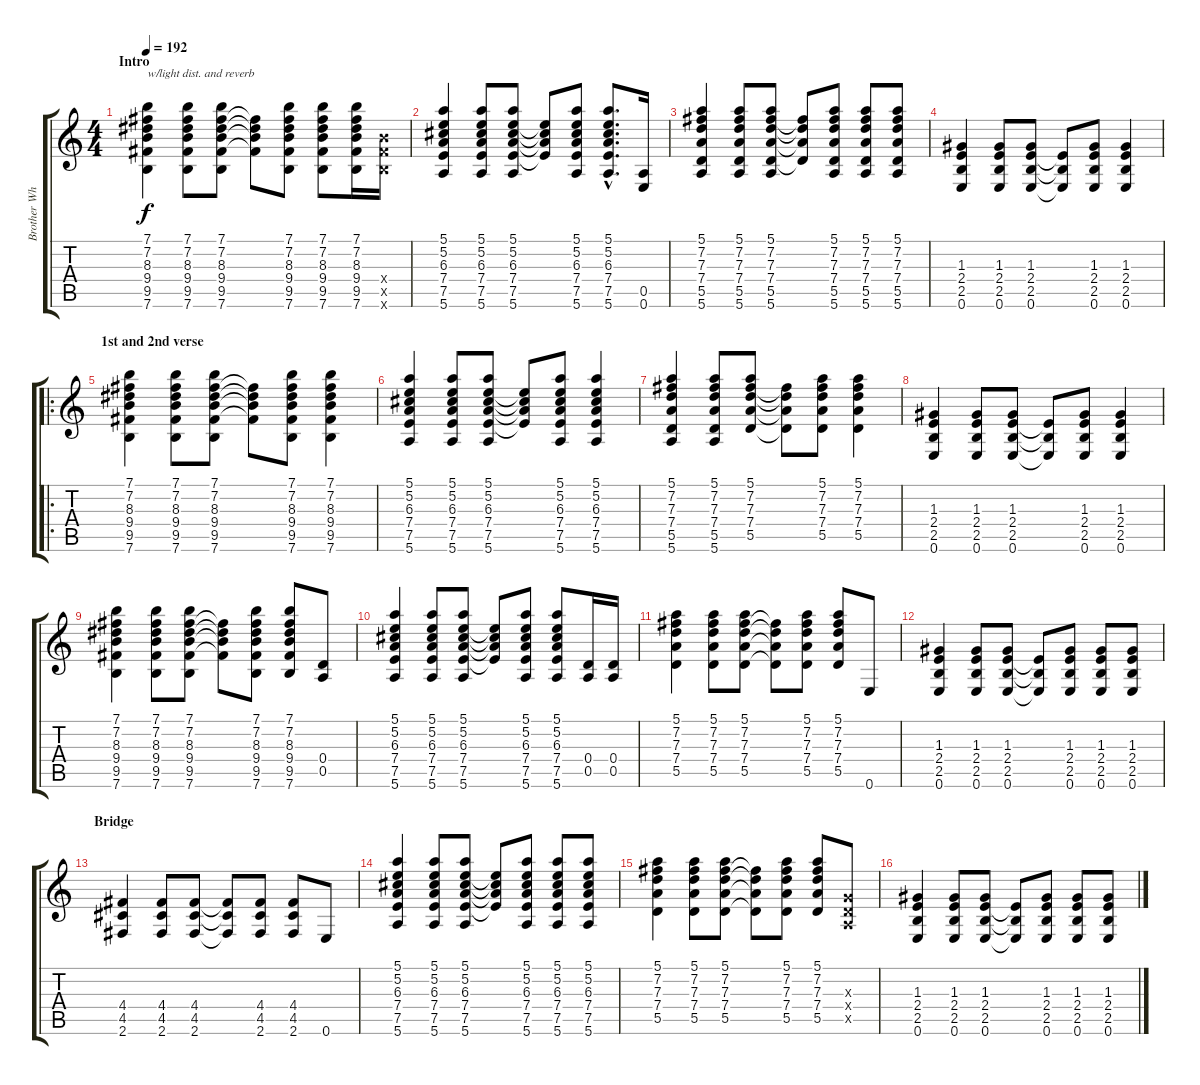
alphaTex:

\track ("Brother White" "Brother Wh") {instrument overdrivenguitar}
\staff {score tabs}
\tuning (E4 B3 G3 D3 A2 E2) {hide}
\ts (4 4)
\section ("" "Intro")
\tempo 192
\clef g2
\ks c
(7.1 7.2 8.3 9.4 9.5 7.6).4{txt "w/light dist. and reverb" dy f instrument overdrivenguitar} (7.1 7.2 8.3 9.4 9.5 7.6).8 (7.1 7.2 8.3 9.4 9.5 7.6).8 (7.2{t} 8.3{t} 9.4{t} 9.5{t}).8 (7.1 7.2 8.3 9.4 9.5 7.6).8 (7.1 7.2 8.3 9.4 9.5 7.6).8 (7.1 7.2 8.3 9.4 9.5 7.6).16 (9.4{x} 9.5{x} 7.6{x}).16 |
(5.1 5.2 6.3 7.4 7.5 5.6).4 (5.1 5.2 6.3 7.4 7.5 5.6).8 (5.1 5.2 6.3 7.4 7.5 5.6).8 (5.2{t} 6.3{t} 7.4{t} 7.5{t}).8 (5.1 5.2 6.3 7.4 7.5 5.6).8 (5.1{hac} 5.2{hac} 6.3{hac} 7.4{hac} 7.5{hac} 5.6{hac}).8{d} (0.5 0.6).16 |
(5.1 7.2 7.3 7.4 5.5 5.6).4 (5.1 7.2 7.3 7.4 5.5 5.6).8 (5.1 7.2 7.3 7.4 5.5 5.6).8 (7.2{t} 7.3{t} 7.4{t} 5.5{t}).8 (5.1 7.2 7.3 7.4 5.5 5.6).8 (5.1 7.2 7.3 7.4 5.5 5.6).8 (5.1 7.2 7.3 7.4 5.5 5.6).8 |
(1.3 2.4 2.5 0.6).4 (1.3 2.4 2.5 0.6).8 (1.3 2.4 2.5 0.6).8 (2.4{t} 2.5{t} 0.6{t}).8 (1.3 2.4 2.5 0.6).8 (1.3 2.4 2.5 0.6).4 |
\ro
\section ("" "1st and 2nd verse")
(7.1 7.2 8.3 9.4 9.5 7.6).4 (7.1 7.2 8.3 9.4 9.5 7.6).8 (7.1 7.2 8.3 9.4 9.5 7.6).8 (7.2{t} 8.3{t} 9.4{t} 9.5{t}).8 (7.1 7.2 8.3 9.4 9.5 7.6).8 (7.1 7.2 8.3 9.4 9.5 7.6).4 |
(5.1 5.2 6.3 7.4 7.5 5.6).4 (5.1 5.2 6.3 7.4 7.5 5.6).8 (5.1 5.2 6.3 7.4 7.5 5.6).8 (5.2{t} 6.3{t} 7.4{t} 7.5{t}).8 (5.1 5.2 6.3 7.4 7.5 5.6).8 (5.1 5.2 6.3 7.4 7.5 5.6).4 |
(5.1 7.2 7.3 7.4 5.5 5.6).4 (5.1 7.2 7.3 7.4 5.5 5.6).8 (5.1 7.2 7.3 7.4 5.5).8 (7.2{t} 7.3{t} 7.4{t} 5.5{t}).8 (5.1 7.2 7.3 7.4 5.5).8 (5.1 7.2 7.3 7.4 5.5).4 |
(1.3 2.4 2.5 0.6).4 (1.3 2.4 2.5 0.6).8 (1.3 2.4 2.5 0.6).8 (2.4{t} 2.5{t} 0.6{t}).8 (1.3 2.4 2.5 0.6).8 (1.3 2.4 2.5 0.6).4 |
(7.1 7.2 8.3 9.4 9.5 7.6).4 (7.1 7.2 8.3 9.4 9.5 7.6).8 (7.1 7.2 8.3 9.4 9.5 7.6).8 (7.2{t} 8.3{t} 9.4{t} 9.5{t}).8 (7.1 7.2 8.3 9.4 9.5 7.6).8 (7.1 7.2 8.3 9.4 9.5 7.6).8 (0.4 0.5).8 |
(5.1 5.2 6.3 7.4 7.5 5.6).4 (5.1 5.2 6.3 7.4 7.5 5.6).8 (5.1 5.2 6.3 7.4 7.5 5.6).8 (5.2{t} 6.3{t} 7.4{t} 7.5{t}).8 (5.1 5.2 6.3 7.4 7.5 5.6).8 (5.1 5.2 6.3 7.4 7.5 5.6).8 (0.4 0.5).16 (0.4 0.5).16 |
(5.1 7.2 7.3 7.4 5.5).4 (5.1 7.2 7.3 7.4 5.5).8 (5.1 7.2 7.3 7.4 5.5).8 (7.2{t} 7.3{t} 7.4{t} 5.5{t}).8 (5.1 7.2 7.3 7.4 5.5).8 (5.1 7.2 7.3 7.4 5.5).8 0.6.8 |
(1.3 2.4 2.5 0.6).4 (1.3 2.4 2.5 0.6).8 (1.3 2.4 2.5 0.6).8 (2.4{t} 2.5{t} 0.6{t}).8 (1.3 2.4 2.5 0.6).8 (1.3 2.4 2.5 0.6).8 (1.3 2.4 2.5 0.6).8 |
\section ("" "Bridge")
(4.4 4.5 2.6).4 (4.4 4.5 2.6).8 (4.4 4.5 2.6).8 (4.4{t} 4.5{t} 2.6{t}).8 (4.4 4.5 2.6).8 (4.4 4.5 2.6).8 0.6.8 |
(5.1 5.2 6.3 7.4 7.5 5.6).4 (5.1 5.2 6.3 7.4 7.5 5.6).8 (5.1 5.2 6.3 7.4 7.5 5.6).8 (5.2{t} 6.3{t} 7.4{t} 7.5{t}).8 (5.1 5.2 6.3 7.4 7.5 5.6).8 (5.1 5.2 6.3 7.4 7.5 5.6).8 (5.1 5.2 6.3 7.4 7.5 5.6).8 |
(5.1 7.2 7.3 7.4 5.5).4 (5.1 7.2 7.3 7.4 5.5).8 (5.1 7.2 7.3 7.4 5.5).8 (7.2{t} 7.3{t} 7.4{t} 5.5{t}).8 (5.1 7.2 7.3 7.4 5.5).8 (5.1 7.2 7.3 7.4 5.5).8 (0.3{x} 0.4{x} 0.5{x}).8 |
(1.3 2.4 2.5 0.6).4 (1.3 2.4 2.5 0.6).8 (1.3 2.4 2.5 0.6).8 (2.4{t} 2.5{t} 0.6{t}).8 (1.3 2.4 2.5 0.6).8 (1.3 2.4 2.5 0.6).8 (1.3 2.4 2.5 0.6).8
